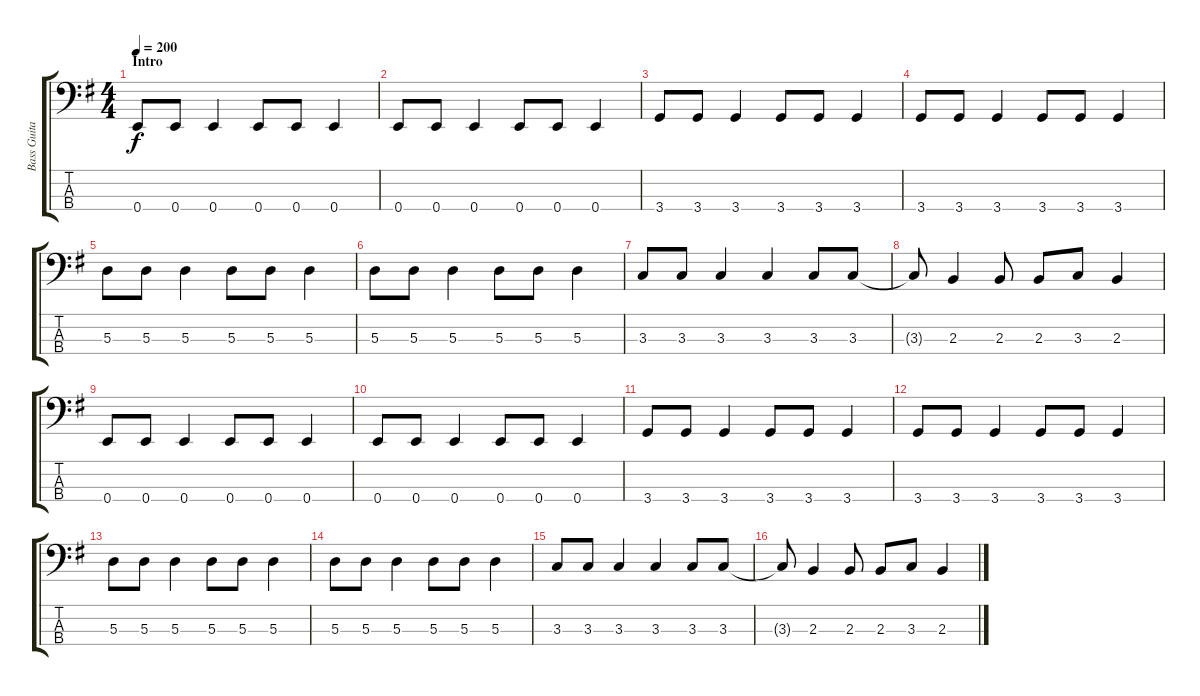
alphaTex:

\track ("Bass Guitar" "Bass Guita") {instrument electricbasspick}
\staff {score tabs}
\tuning (G2 D2 A1 E1) {hide}
\ts (4 4)
\section ("" "Intro")
\tempo 200
\clef f4
\ks g
0.4.8{dy f instrument electricbasspick} 0.4.8 0.4.4 0.4.8 0.4.8 0.4.4 |
0.4.8 0.4.8 0.4.4 0.4.8 0.4.8 0.4.4 |
3.4.8 3.4.8 3.4.4 3.4.8 3.4.8 3.4.4 |
3.4.8 3.4.8 3.4.4 3.4.8 3.4.8 3.4.4 |
5.3.8 5.3.8 5.3.4 5.3.8 5.3.8 5.3.4 |
5.3.8 5.3.8 5.3.4 5.3.8 5.3.8 5.3.4 |
3.3.8 3.3.8 3.3.4 3.3.4 3.3.8 3.3.8 |
3.3{t}.8 2.3.4 2.3.8 2.3.8 3.3.8 2.3.4 |
0.4.8 0.4.8 0.4.4 0.4.8 0.4.8 0.4.4 |
0.4.8 0.4.8 0.4.4 0.4.8 0.4.8 0.4.4 |
3.4.8 3.4.8 3.4.4 3.4.8 3.4.8 3.4.4 |
3.4.8 3.4.8 3.4.4 3.4.8 3.4.8 3.4.4 |
5.3.8 5.3.8 5.3.4 5.3.8 5.3.8 5.3.4 |
5.3.8 5.3.8 5.3.4 5.3.8 5.3.8 5.3.4 |
3.3.8 3.3.8 3.3.4 3.3.4 3.3.8 3.3.8 |
3.3{t}.8 2.3.4 2.3.8 2.3.8 3.3.8 2.3.4
